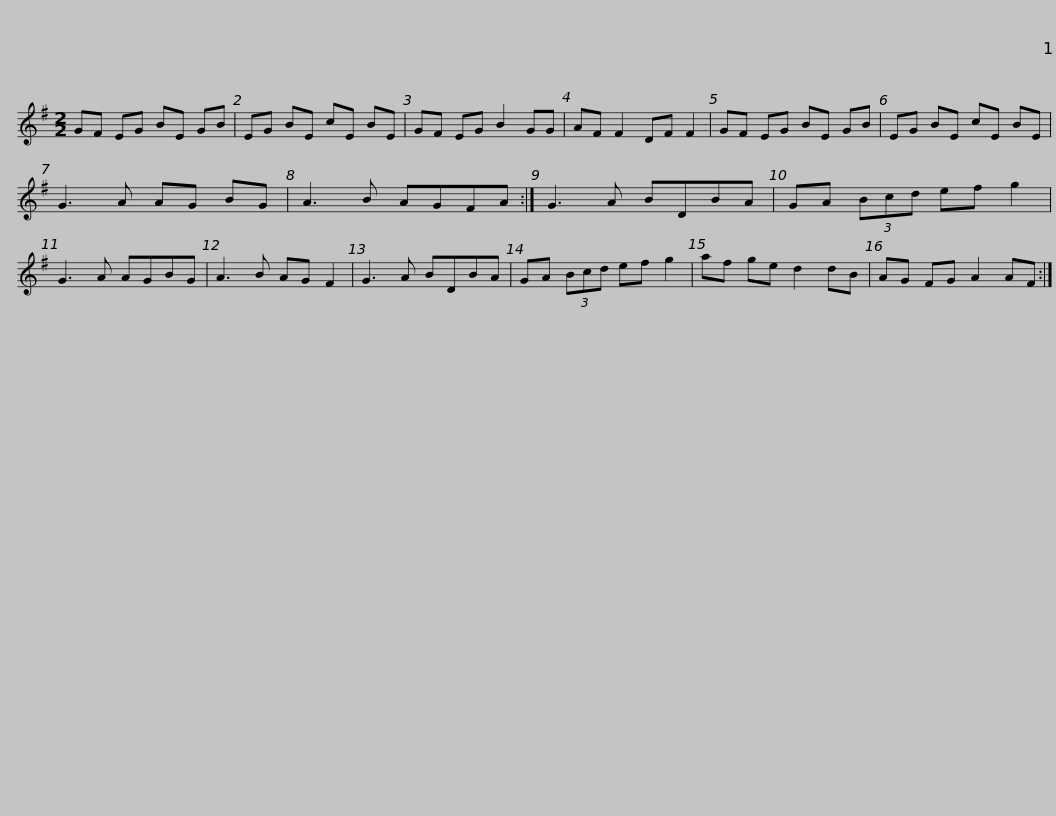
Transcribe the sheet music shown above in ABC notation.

X:1
L:1/8
M:2/2
I:linebreak $
K:G
V:1 treble
V:1
 GF EG BE GB | EG BE cE BE | GF EG B2 GG | AF F2 DF F2 |$ GF EG BE GB | %5
 EG BE cE BE | G3 A AG BG | A3 B AGFA :|$ G3 A BDBA | GA (3Bcd ef g2 | %10
 G3 A AGBG | A3 B AG F2 |$ G3 A BDBA | GA (3Bcd ef g2 | af ge d2 dB | %15
 AG FG A2 AF :| %16
